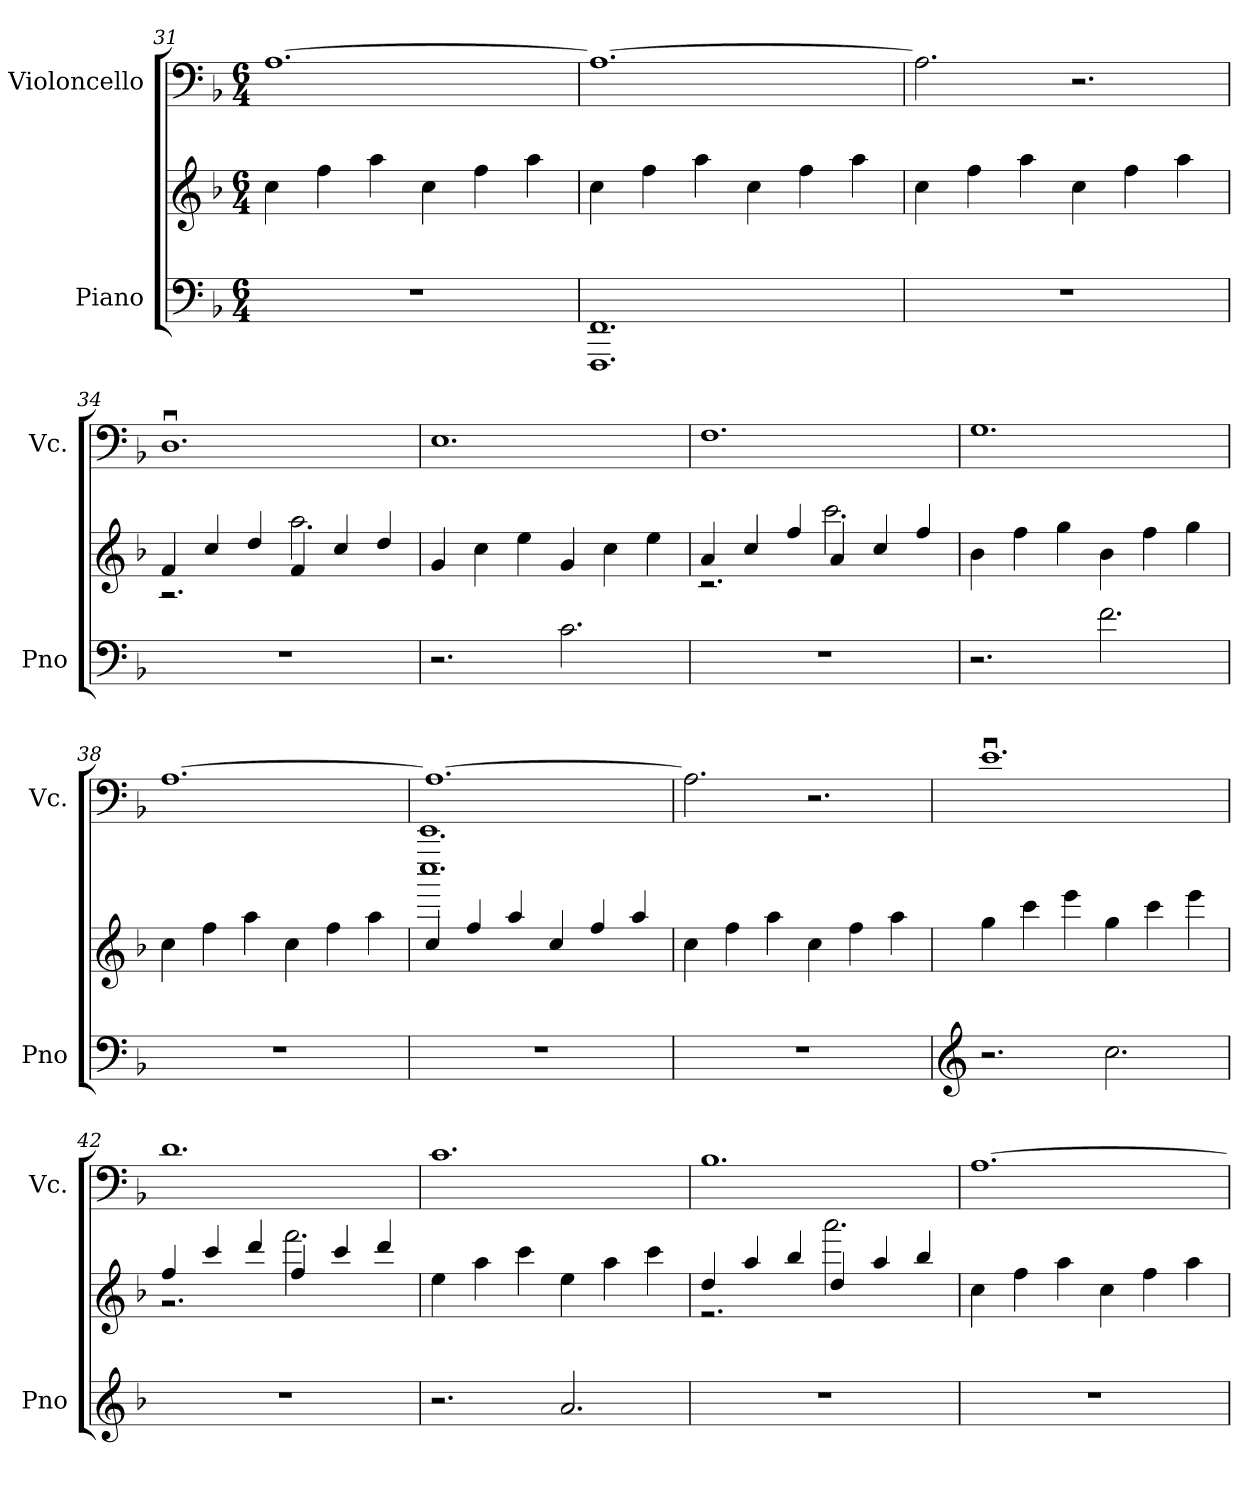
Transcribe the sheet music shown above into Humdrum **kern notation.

**kern	**kern	**kern
*part2	*part2	*part1
*staff3	*staff2	*staff1
*I"Piano	*	*I"Violoncello
*I'Pno	*	*I'Vc.
!!LO:LB:g=z
*clefF4	*clefG2	*clefF4
*k[b-]	*k[b-]	*k[b-]
*F:	*F:	*F:
*M6/4	*M6/4	*M6/4
=31	=31	=31
1.r	4cc\	[>1.A
.	4ff\	.
.	4aa\	.
.	4cc\	.
.	4ff\	.
.	4aa\	.
=32	=32	=32
1.FF 1.FFF	4cc\	1.A_>
.	4ff\	.
.	4aa\	.
.	4cc\	.
.	4ff\	.
.	4aa\	.
=33	=33	=33
1.r	4cc\	2.A\]
.	4ff\	.
.	4aa\	.
.	4cc\	2.r
.	4ff\	.
.	4aa\	.
!!LO:LB:g=z
=34	=34	=34
*	*^	*
1.r	4f/	2.r	1.Du>
.	4cc/	.	.
.	4dd/	.	.
.	4f/	2.aa\	.
.	4cc/	.	.
.	4dd/	.	.
*	*v	*v	*
=35	=35	=35
2.r	4g/	1.E
.	4cc\	.
.	4ee\	.
2.c\	4g/	.
.	4cc\	.
.	4ee\	.
=36	=36	=36
*	*^	*
1.r	4a/	2.r	1.F
.	4cc/	.	.
.	4ff/	.	.
.	4a/	2.ccc\	.
.	4cc/	.	.
.	4ff/	.	.
*	*v	*v	*
!!LO:PB:g=z
=37	=37	=37
2.r	4b-\	1.G
.	4ff\	.
.	4gg\	.
2.f\	4b-\	.
.	4ff\	.
.	4gg\	.
=38	=38	=38
1.r	4cc\	[>1.A
.	4ff\	.
.	4aa\	.
.	4cc\	.
.	4ff\	.
.	4aa\	.
=39	=39	=39
*	*^	*
1.r	4cc/	1.ccccc 1.cccc	1.A_>
.	4ff/	.	.
.	4aa/	.	.
.	4cc/	.	.
.	4ff/	.	.
.	4aa/	.	.
*	*v	*v	*
!!LO:LB:g=z
=40	=40	=40
1.r	4cc\	2.A\]
.	4ff\	.
.	4aa\	.
.	4cc\	2.r
.	4ff\	.
.	4aa\	.
=41	=41	=41
*clefG2	*	*
2.r	4gg\	1.eu>
.	4ccc\	.
.	4eee\	.
2.cc\	4gg\	.
.	4ccc\	.
.	4eee\	.
=42	=42	=42
*	*^	*
1.r	4ff/	2.r	1.d
.	4ccc/	.	.
.	4ddd/	.	.
.	4ff/	2.fff\	.
.	4ccc/	.	.
.	4ddd/	.	.
*	*v	*v	*
!!LO:LB:g=z
=43	=43	=43
2.r	4ee\	1.c
.	4aa\	.
.	4ccc\	.
2.a/	4ee\	.
.	4aa\	.
.	4ccc\	.
=44	=44	=44
*	*^	*
1.r	4dd/	2.r	1.B-
.	4aa/	.	.
.	4bb-/	.	.
.	4dd/	2.aaa\	.
.	4aa/	.	.
.	4bb-/	.	.
*	*v	*v	*
=45	=45	=45
1.r	4cc\	[>1.A
.	4ff\	.
.	4aa\	.
.	4cc\	.
.	4ff\	.
.	4aa\	.
=	=	=
*-	*-	*-
